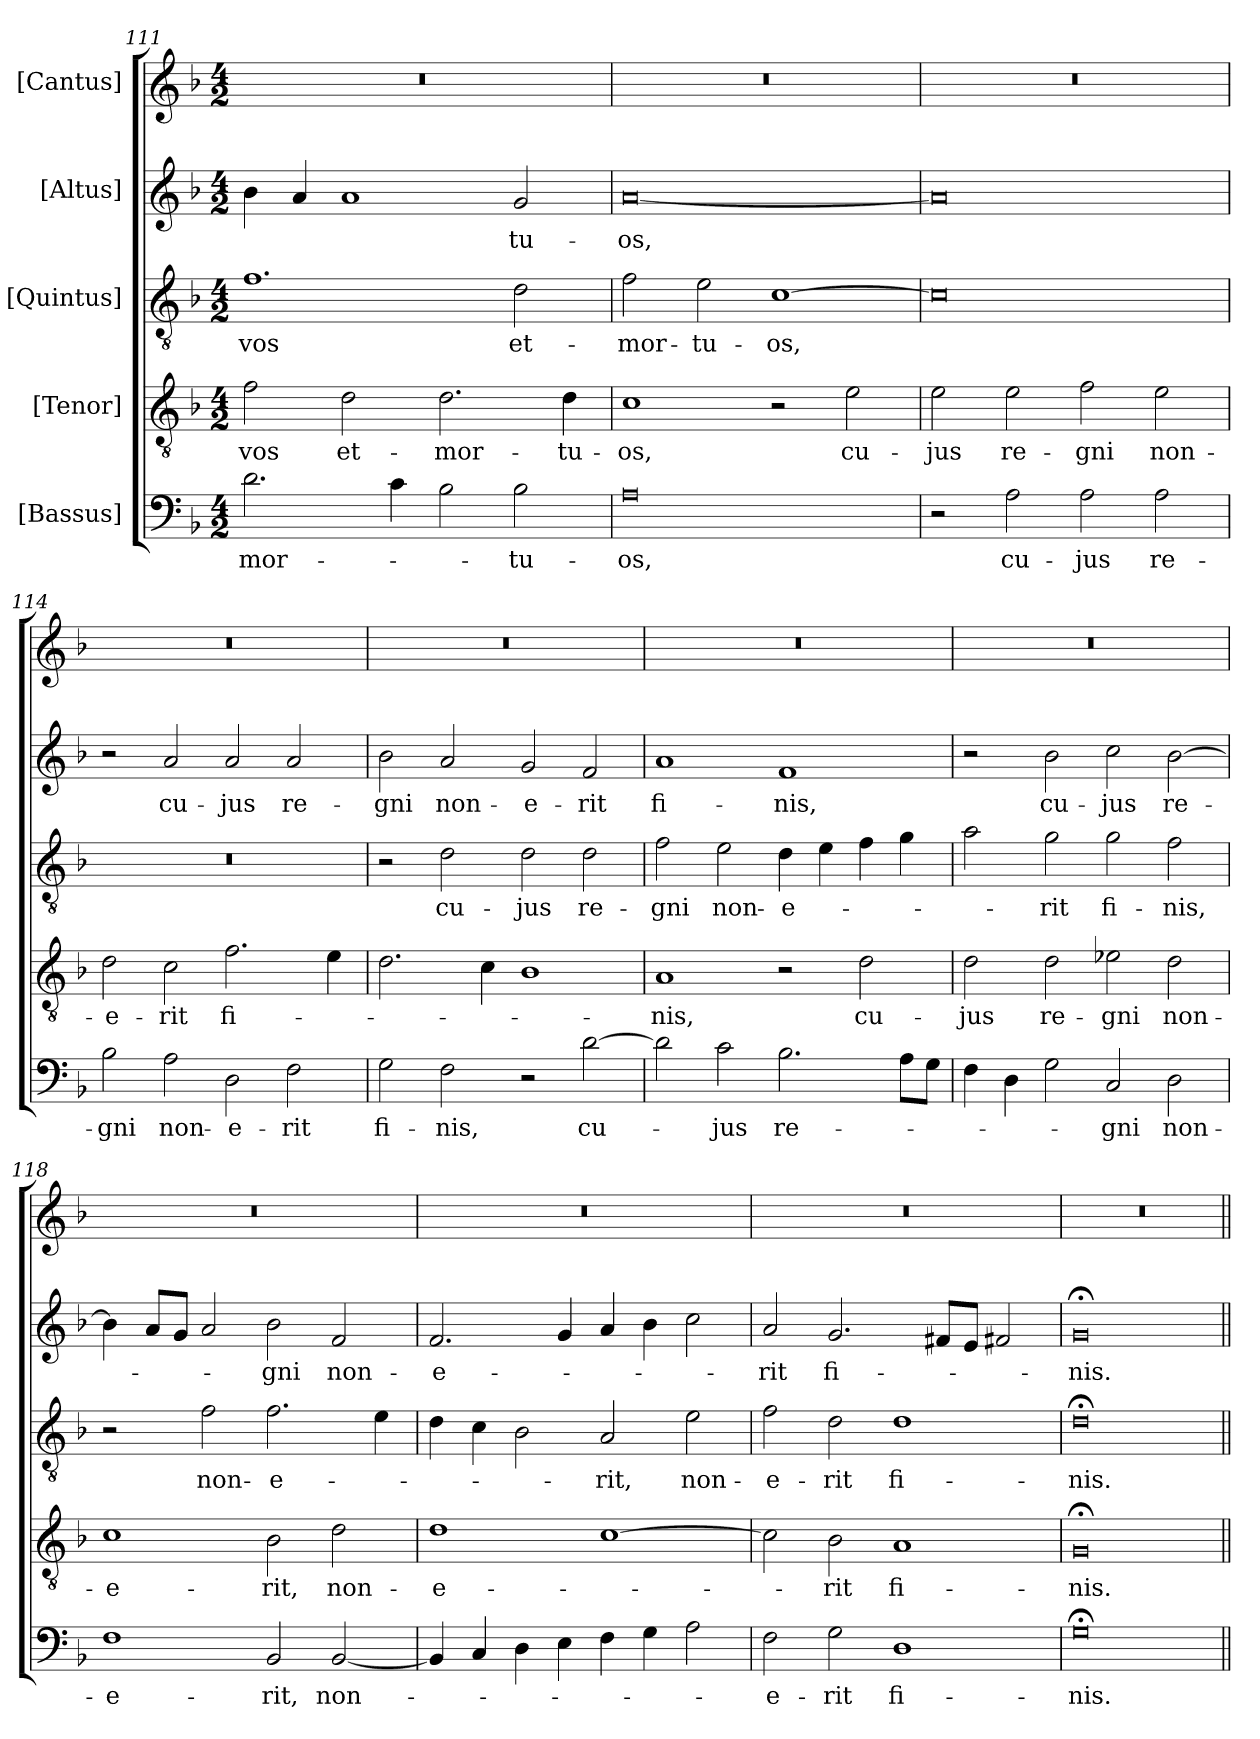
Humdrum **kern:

**kern	**text	**kern	**text	**kern	**text	**kern	**text	**kern
*part5	*part5	*part4	*part4	*part3	*part3	*part2	*part2	*part1
*staff5	*staff5	*staff4	*staff4	*staff3	*staff3	*staff2	*staff2	*staff1
*I"[Bassus]	*	*I"[Tenor]	*	*I"[Quintus]	*	*I"[Altus]	*	*I"[Cantus]
*clefF4	*	*clefGv2	*	*clefGv2	*	*clefG2	*	*clefG2
*k[b-]	*	*k[b-]	*	*k[b-]	*	*k[b-]	*	*k[b-]
*M4/2	*	*M4/2	*	*M4/2	*	*M4/2	*	*M4/2
=111	=111	=111	=111	=111	=111	=111	=111	=111
2.d\	mor-	2f\	-vos	1.f\	-vos	4b-\	.	0r
.	.	.	.	.	.	4a/	.	.
.	.	2d\	et-	.	.	1a/	.	.
4c\	.	.	.	.	.	.	.	.
2B-\	.	2.d\	mor-	.	.	.	.	.
2B-\	-tu-	.	.	2d\	et-	2g/	-tu-	.
.	.	4d\	-tu-	.	.	.	.	.
=112	=112	=112	=112	=112	=112	=112	=112	=112
0A\	-os,	1c\	-os,	2f\	mor-	[0a/	-os,	0r
.	.	.	.	2e\	-tu-	.	.	.
.	.	2r	.	[1c\	-os,	.	.	.
.	.	2e\	cu-	.	.	.	.	.
=113	=113	=113	=113	=113	=113	=113	=113	=113
2r	.	2e\	-jus	0c\]	.	0a/]	.	0r
2A\	cu-	2e\	re-	.	.	.	.	.
2A\	-jus	2f\	-gni	.	.	.	.	.
2A\	re-	2e\	non-	.	.	.	.	.
=114	=114	=114	=114	=114	=114	=114	=114	=114
2B-\	-gni	2d\	e-	0r	.	2r	.	0r
2A\	non-	2c\	-rit	.	.	2a/	cu-	.
2D\	e-	2.f\	fi-	.	.	2a/	-jus	.
2F\	-rit	.	.	.	.	2a/	re-	.
.	.	4e\	.	.	.	.	.	.
=115	=115	=115	=115	=115	=115	=115	=115	=115
2G\	fi-	2.d\	.	2r	.	2b-\	-gni	0r
2F\	-nis,	.	.	2d\	cu-	2a/	non-	.
.	.	4c\	.	.	.	.	.	.
2r	.	1B-\	.	2d\	-jus	2g/	e-	.
[2d\	cu-	.	.	2d\	re-	2f/	-rit	.
=116	=116	=116	=116	=116	=116	=116	=116	=116
2d\]	.	1A/	-nis,	2f\	-gni	1a/	fi-	0r
2c\	-jus	.	.	2e\	non-	.	.	.
2.B-\	re-	2r	.	4d\	e-	1f/	-nis,	.
.	.	.	.	4e\	.	.	.	.
.	.	2d\	cu-	4f\	.	.	.	.
8A\L	.	.	.	4g\	.	.	.	.
8G\J	.	.	.	.	.	.	.	.
=117	=117	=117	=117	=117	=117	=117	=117	=117
4F\	.	2d\	-jus	2a\	.	2r	.	0r
4D\	.	.	.	.	.	.	.	.
2G\	.	2d\	re-	2g\	-rit	2b-\	cu-	.
2C/	-gni	2e-X\	-gni	2g\	fi-	2cc\	-jus	.
2D\	non-	2d\	non-	2f\	-nis,	[2b-\	re-	.
=118	=118	=118	=118	=118	=118	=118	=118	=118
1F\	e-	1c\	e-	2r	.	4b-\]	.	0r
.	.	.	.	.	.	8a/L	.	.
.	.	.	.	.	.	8g/J	.	.
.	.	.	.	2f\	non-	2a/	.	.
2BB-/	-rit,	2B-\	-rit,	2.f\	e-	2b-\	-gni	.
[2BB-/	non-	2d\	non-	.	.	2f/	non-	.
.	.	.	.	4e\	.	.	.	.
=119	=119	=119	=119	=119	=119	=119	=119	=119
4BB-/]	.	1d\	e-	4d\	.	2.f/	e-	0r
4C/	.	.	.	4c\	.	.	.	.
4D\	.	.	.	2B-\	.	.	.	.
4E\	.	.	.	.	.	4g/	.	.
4F\	.	[1c\	.	2A/	-rit,	4a/	.	.
4G\	.	.	.	.	.	4b-\	.	.
2A\	.	.	.	2e\	non-	2cc\	.	.
=120	=120	=120	=120	=120	=120	=120	=120	=120
2F\	e-	2c\]	.	2f\	e-	2a/	-rit	0r
2G\	-rit	2B-\	-rit	2d\	-rit	2.g/	fi-	.
1D\	fi-	1A/	fi-	1d\	fi-	.	.	.
.	.	.	.	.	.	8f#X/L	.	.
.	.	.	.	.	.	8e/J	.	.
.	.	.	.	.	.	2f#X/	.	.
=121	=121	=121	=121	=121	=121	=121	=121	=121
0G;<\	-nis.	0G;</	-nis.	0d;<\	-nis.	0g;</	-nis.	0r
=||	=||	=||	=||	=||	=||	=||	=||	=||
*-	*-	*-	*-	*-	*-	*-	*-	*-
